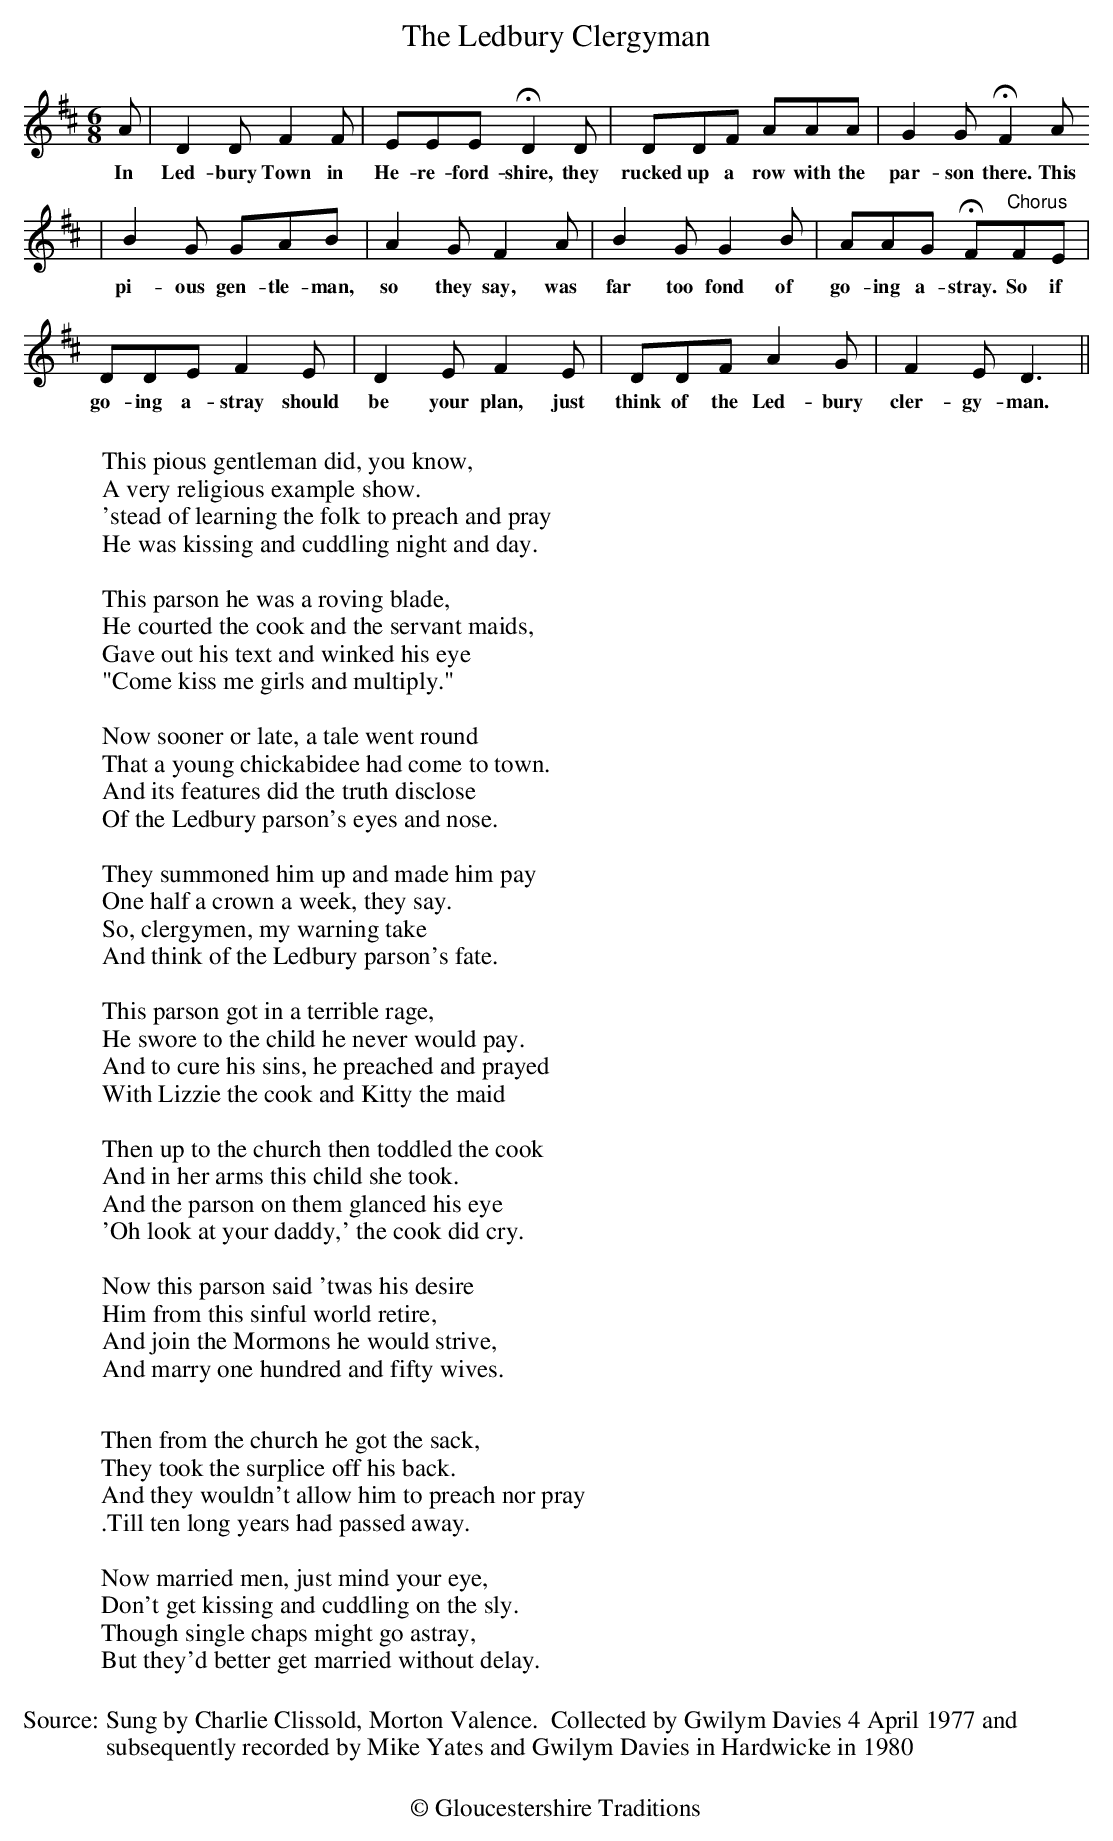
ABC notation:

X:1
T:The Ledbury Clergyman
M:6/8
L:1/8
K:D
A|D2D F2F|EEE HD2D|DDF AAA|G2G HF2A
w:In Led-bury Town in He-re-ford-shire, they rucked up a row with the par-son there. This
|B2G GAB|A2G F2A|B2G G2B|AAG HF"Chorus"FE|
w:pi-ous gen-tle-man, so they say, was far too fond of go-ing a-stray.  So if
DDE F2E|D2EF2E|DDF A2G|F2E D3||
w:go-ing a-stray should be your plan, just think of the Led-bury cler-gy-man.
w:
W:
W:This pious gentleman did, you know,
W:A very religious example show.
W:'stead of learning the folk to preach and pray
W:He was kissing and cuddling night and day.
W:
W:This parson he was a roving blade,
W:He courted the cook and the servant maids,
W:Gave out his text and winked his eye
W:"Come kiss me girls and multiply."
W:
W:Now sooner or late, a tale went round
W:That a young chickabidee had come to town.
W:And its features did the truth disclose
W:Of the Ledbury parson's eyes and nose.
W:
W:They summoned him up and made him pay
W:One half a crown a week, they say.
W:So, clergymen, my warning take
W:And think of the Ledbury parson's fate.
W:
W:This parson got in a terrible rage,
W:He swore to the child he never would pay.
W:And to cure his sins, he preached and prayed
W:With Lizzie the cook and Kitty the maid
W:
W:Then up to the church then toddled the cook
W:And in her arms this child she took.
W:And the parson on them glanced his eye
W:'Oh look at your daddy,' the cook did cry.
W:
W:Now this parson said 'twas his desire
W:Him from this sinful world retire,
W:And join the Mormons he would strive,
W:And marry one hundred and fifty wives.
W:
W:Then from the church he got the sack,
W:They took the surplice off his back.
W:And they wouldn't allow him to preach nor pray
W:.Till ten long years had passed away.
W:
W:Now married men, just mind your eye,
W:Don't get kissing and cuddling on the sly.
W:Though single chaps might go astray,
W:But they'd better get married without delay.
W:
